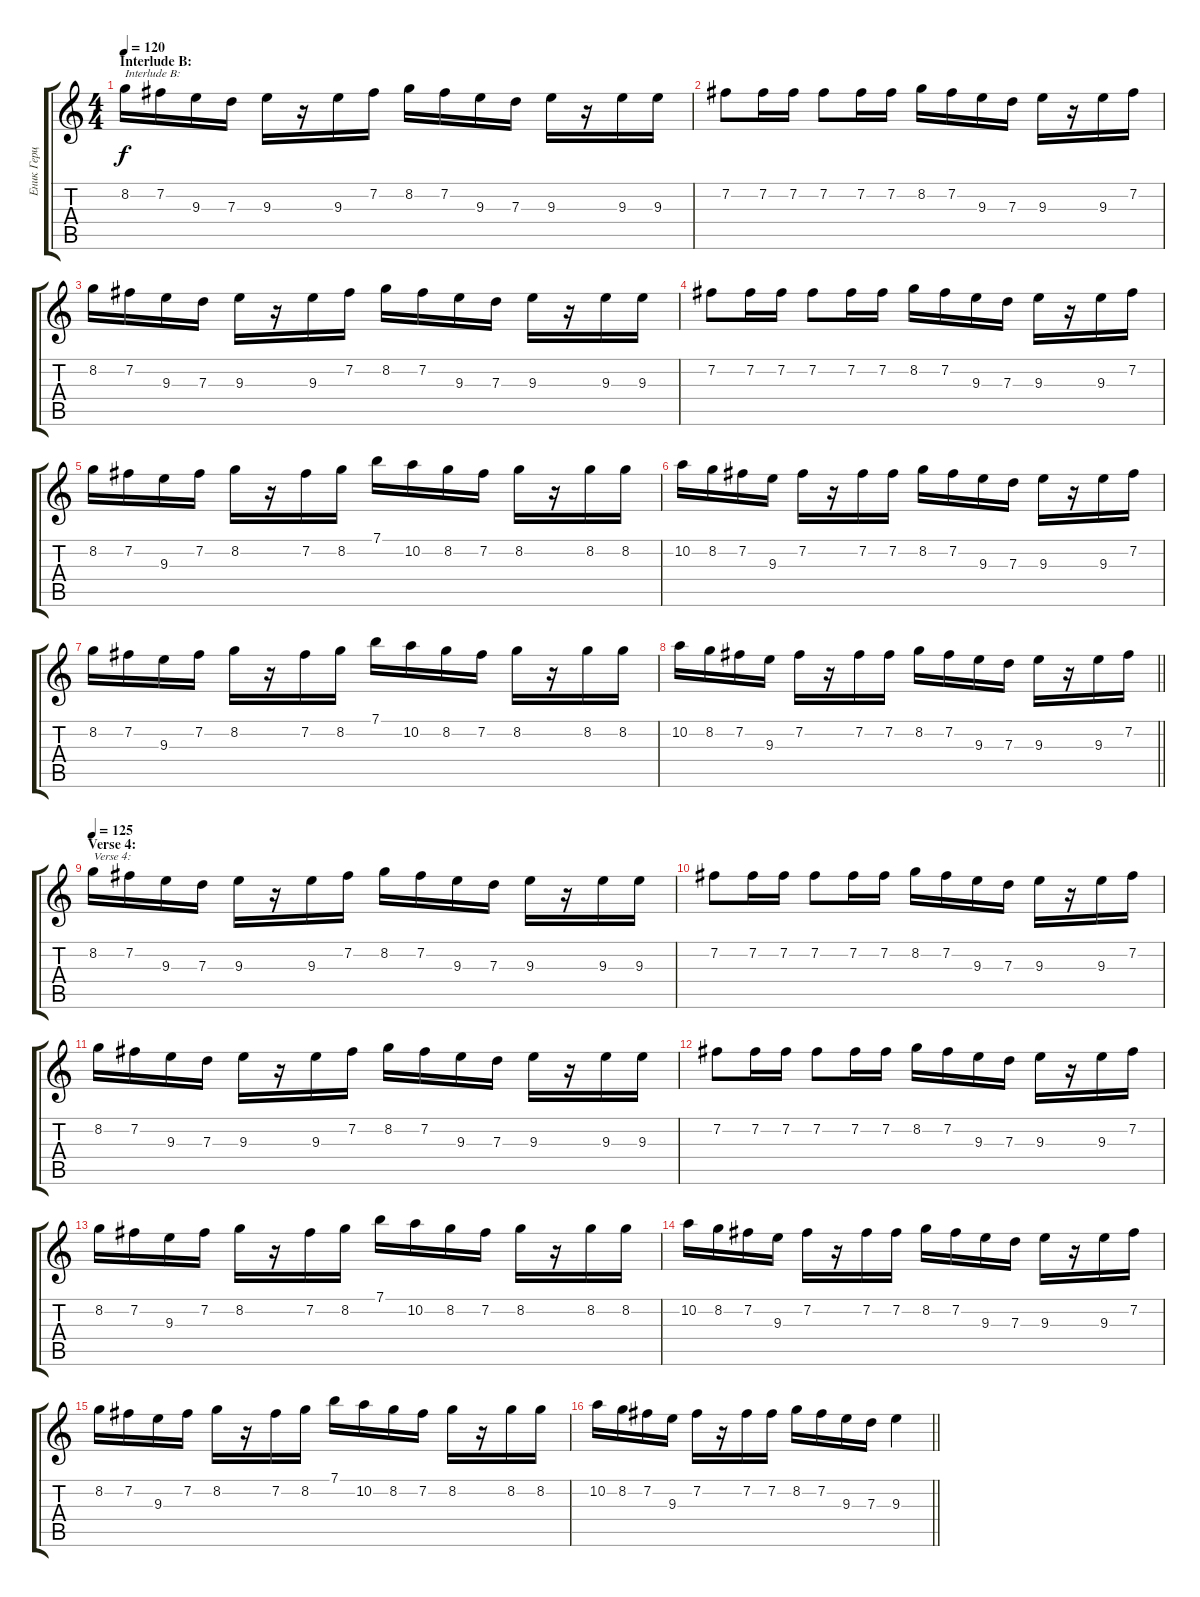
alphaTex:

\track ("Еник Герц" "Еник Герц") {instrument overdrivenguitar}
\staff {score tabs}
\tuning (E4 B3 G3 D3 A2 E2) {hide}
\ts (4 4)
\section ("" "Interlude B:")
\tempo 120
\clef g2
\ks c
8.2.16{txt "Interlude B:" dy f} 7.2.16 9.3.16 7.3.16 9.3.16 r.16 9.3.16 7.2.16 8.2.16 7.2.16 9.3.16 7.3.16 9.3.16 r.16 9.3.16 9.3.16 |
7.2.8 7.2.16 7.2.16 7.2.8 7.2.16 7.2.16 8.2.16 7.2.16 9.3.16 7.3.16 9.3.16 r.16 9.3.16 7.2.16 |
8.2.16 7.2.16 9.3.16 7.3.16 9.3.16 r.16 9.3.16 7.2.16 8.2.16 7.2.16 9.3.16 7.3.16 9.3.16 r.16 9.3.16 9.3.16 |
7.2.8 7.2.16 7.2.16 7.2.8 7.2.16 7.2.16 8.2.16 7.2.16 9.3.16 7.3.16 9.3.16 r.16 9.3.16 7.2.16 |
8.2.16 7.2.16 9.3.16 7.2.16 8.2.16 r.16 7.2.16 8.2.16 7.1.16 10.2.16 8.2.16 7.2.16 8.2.16 r.16 8.2.16 8.2.16 |
10.2.16 8.2.16 7.2.16 9.3.16 7.2.16 r.16 7.2.16 7.2.16 8.2.16 7.2.16 9.3.16 7.3.16 9.3.16 r.16 9.3.16 7.2.16 |
8.2.16 7.2.16 9.3.16 7.2.16 8.2.16 r.16 7.2.16 8.2.16 7.1.16 10.2.16 8.2.16 7.2.16 8.2.16 r.16 8.2.16 8.2.16 |
\barLineRight lightlight
10.2.16 8.2.16 7.2.16 9.3.16 7.2.16 r.16 7.2.16 7.2.16 8.2.16 7.2.16 9.3.16 7.3.16 9.3.16 r.16 9.3.16 7.2.16 |
\section ("" "Verse 4:")
\tempo 125
8.2.16{txt "Verse 4:"} 7.2.16 9.3.16 7.3.16 9.3.16 r.16 9.3.16 7.2.16 8.2.16 7.2.16 9.3.16 7.3.16 9.3.16 r.16 9.3.16 9.3.16 |
7.2.8 7.2.16 7.2.16 7.2.8 7.2.16 7.2.16 8.2.16 7.2.16 9.3.16 7.3.16 9.3.16 r.16 9.3.16 7.2.16 |
8.2.16 7.2.16 9.3.16 7.3.16 9.3.16 r.16 9.3.16 7.2.16 8.2.16 7.2.16 9.3.16 7.3.16 9.3.16 r.16 9.3.16 9.3.16 |
7.2.8 7.2.16 7.2.16 7.2.8 7.2.16 7.2.16 8.2.16 7.2.16 9.3.16 7.3.16 9.3.16 r.16 9.3.16 7.2.16 |
8.2.16 7.2.16 9.3.16 7.2.16 8.2.16 r.16 7.2.16 8.2.16 7.1.16 10.2.16 8.2.16 7.2.16 8.2.16 r.16 8.2.16 8.2.16 |
10.2.16 8.2.16 7.2.16 9.3.16 7.2.16 r.16 7.2.16 7.2.16 8.2.16 7.2.16 9.3.16 7.3.16 9.3.16 r.16 9.3.16 7.2.16 |
8.2.16 7.2.16 9.3.16 7.2.16 8.2.16 r.16 7.2.16 8.2.16 7.1.16 10.2.16 8.2.16 7.2.16 8.2.16 r.16 8.2.16 8.2.16 |
\barLineRight lightlight
10.2.16 8.2.16 7.2.16 9.3.16 7.2.16 r.16 7.2.16 7.2.16 8.2.16 7.2.16 9.3.16 7.3.16 9.3.4
